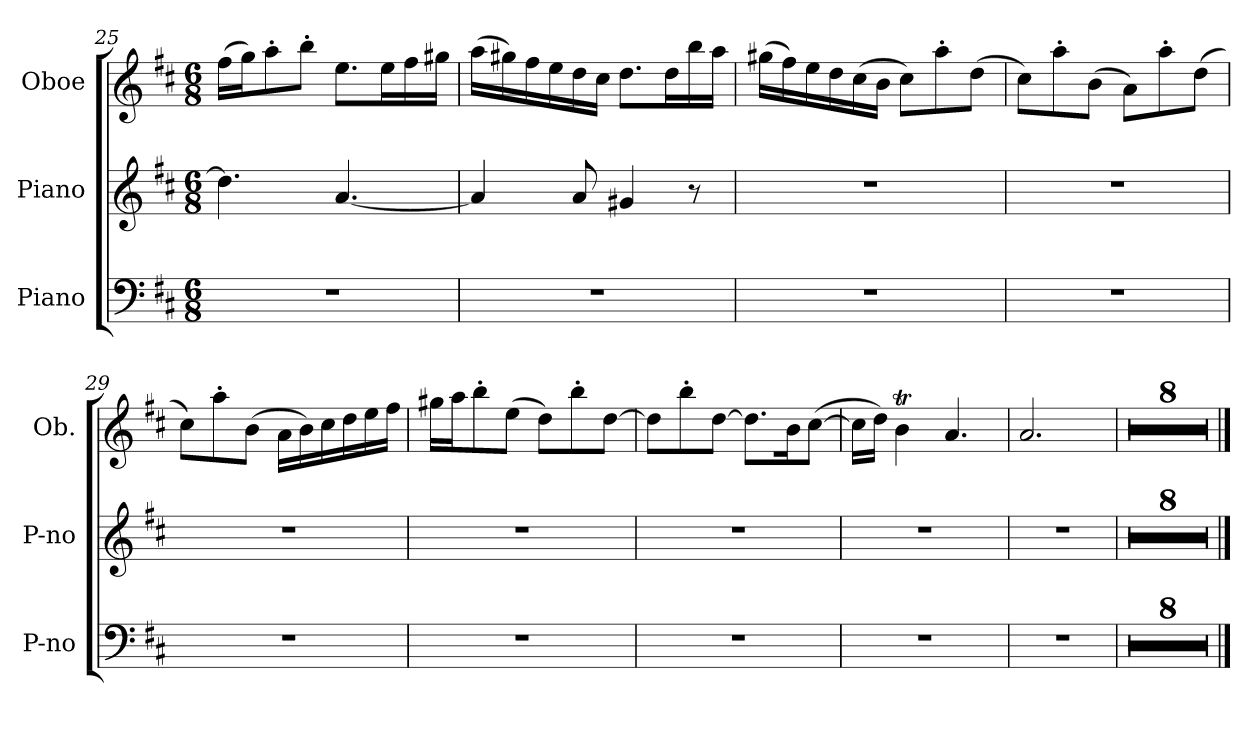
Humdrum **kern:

**kern	**kern	**kern
*part3	*part2	*part1
*staff3	*staff2	*staff1
*I"Piano	*I"Piano	*I"Oboe
*I'P-no	*I'P-no	*I'Ob.
*clefF4	*clefG2	*clefG2
*k[f#c#]	*k[f#c#]	*k[f#c#]
*M6/8	*M6/8	*M6/8
=25	=25	=25
2.r	4.dd\]	(>16ff#\LL
.	.	16gg\J)
.	.	8aa'\
.	.	8bb'\J
.	[4.a/	8.ee\L
.	.	16ee\L
.	.	16ff#\
.	.	16gg#X\JJ
!!LO:PB:g=z
=26	=26	=26
2.r	4a/]	(>16aa\LL
.	.	16gg#X\)
.	.	16ff#\
.	.	16ee\
.	8a/	16dd\
.	.	16cc#\JJ
.	4g#X/	8.dd\L
.	.	16dd\L
.	8r	16bb\
.	.	16aa\JJ
=27	=27	=27
2.r	2.r	(>16gg#X\LL
.	.	16ff#\)
.	.	16ee\
.	.	16dd\
.	.	(>16cc#\
.	.	16b\JJ
.	.	8cc#\L)
.	.	8aa'\
.	.	(>8dd\J
=28	=28	=28
2.r	2.r	8cc#\L)
.	.	8aa'\
.	.	(>8b\J
.	.	8a\L)
.	.	8aa'\
.	.	(>8dd\J
=29	=29	=29
2.r	2.r	8cc#\L)
.	.	8aa'\
.	.	(>8b\J
.	.	16a\LL
.	.	16b\)
.	.	16cc#\
.	.	16dd\
.	.	16ee\
.	.	16ff#\JJ
=30	=30	=30
2.r	2.r	16gg#X\LL
.	.	16aa\J
.	.	8bb'\
.	.	(>8ee\J
.	.	8dd\L)
.	.	8bb'\
.	.	[8dd\J
!!LO:LB:g=z
=31	=31	=31
2.r	2.r	8dd\L]
.	.	8bb'\
.	.	[8dd\J
.	.	8.dd\L]
.	.	16b\K
.	.	(>[8cc#\J
=32	=32	=32
2.r	2.r	16cc#\LL]
.	.	16dd\JJ)
.	.	4bT\
.	.	4.a/
=33	=33	=33
2.r	2.r	2.a/
=34	=34	=34
2.r	2.r	2.r
=35	=35	=35
2.r	2.r	2.r
=36	=36	=36
2.r	2.r	2.r
=37	=37	=37
2.r	2.r	2.r
=38	=38	=38
2.r	2.r	2.r
=39	=39	=39
2.r	2.r	2.r
=40	=40	=40
2.r	2.r	2.r
=41	=41	=41
2.r	2.r	2.r
==	==	==
*-	*-	*-
